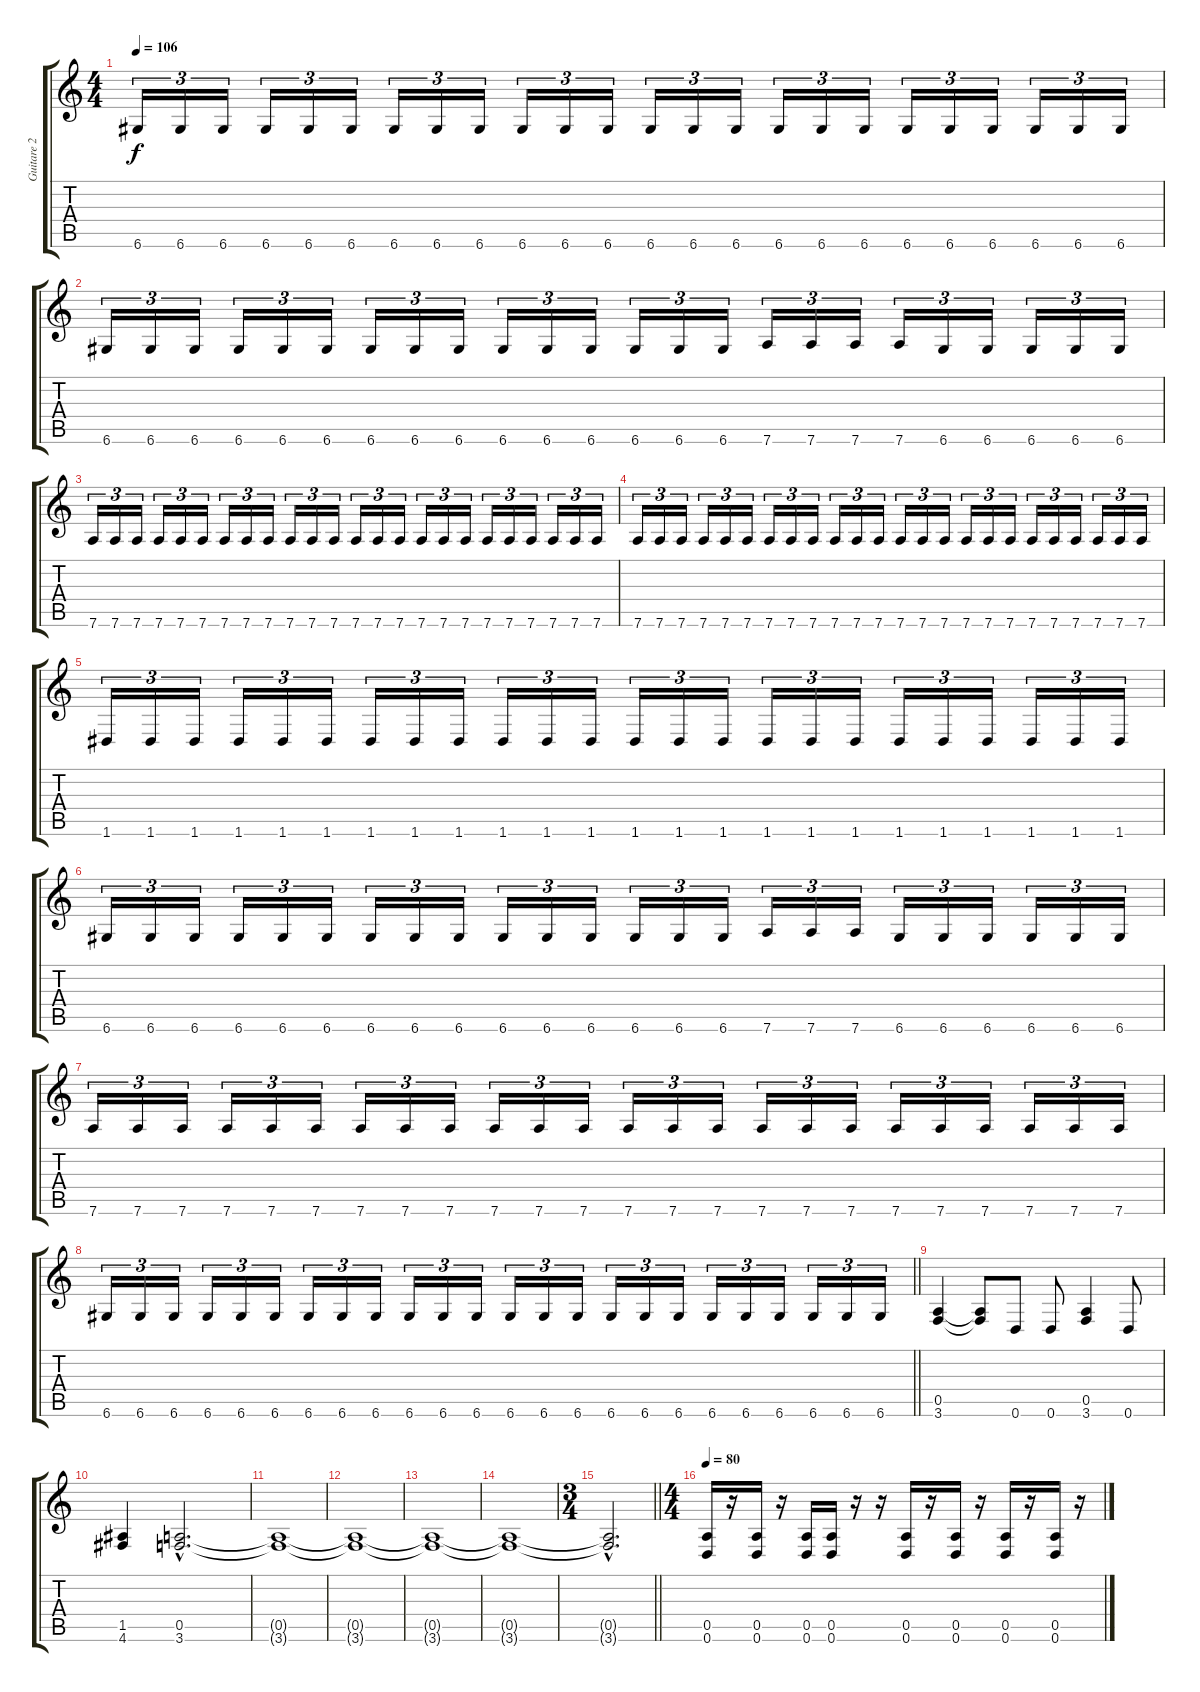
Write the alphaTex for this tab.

\track ("Guitare 2" "Guitare 2") {instrument distortionguitar}
\staff {score tabs}
\tuning (E4 B3 G3 D3 A2 D2) {hide}
\ts (4 4)
\tempo 106
\clef g2
\ks c
6.6.16{tu (3 2) dy f} 6.6.16{tu (3 2)} 6.6.16{tu (3 2)} 6.6.16{tu (3 2)} 6.6.16{tu (3 2)} 6.6.16{tu (3 2)} 6.6.16{tu (3 2)} 6.6.16{tu (3 2)} 6.6.16{tu (3 2)} 6.6.16{tu (3 2)} 6.6.16{tu (3 2)} 6.6.16{tu (3 2)} 6.6.16{tu (3 2)} 6.6.16{tu (3 2)} 6.6.16{tu (3 2)} 6.6.16{tu (3 2)} 6.6.16{tu (3 2)} 6.6.16{tu (3 2)} 6.6.16{tu (3 2)} 6.6.16{tu (3 2)} 6.6.16{tu (3 2)} 6.6.16{tu (3 2)} 6.6.16{tu (3 2)} 6.6.16{tu (3 2)} |
6.6.16{tu (3 2)} 6.6.16{tu (3 2)} 6.6.16{tu (3 2)} 6.6.16{tu (3 2)} 6.6.16{tu (3 2)} 6.6.16{tu (3 2)} 6.6.16{tu (3 2)} 6.6.16{tu (3 2)} 6.6.16{tu (3 2)} 6.6.16{tu (3 2)} 6.6.16{tu (3 2)} 6.6.16{tu (3 2)} 6.6.16{tu (3 2)} 6.6.16{tu (3 2)} 6.6.16{tu (3 2)} 7.6.16{tu (3 2)} 7.6.16{tu (3 2)} 7.6.16{tu (3 2)} 7.6.16{tu (3 2)} 6.6.16{tu (3 2)} 6.6.16{tu (3 2)} 6.6.16{tu (3 2)} 6.6.16{tu (3 2)} 6.6.16{tu (3 2)} |
7.6.16{tu (3 2)} 7.6.16{tu (3 2)} 7.6.16{tu (3 2)} 7.6.16{tu (3 2)} 7.6.16{tu (3 2)} 7.6.16{tu (3 2)} 7.6.16{tu (3 2)} 7.6.16{tu (3 2)} 7.6.16{tu (3 2)} 7.6.16{tu (3 2)} 7.6.16{tu (3 2)} 7.6.16{tu (3 2)} 7.6.16{tu (3 2)} 7.6.16{tu (3 2)} 7.6.16{tu (3 2)} 7.6.16{tu (3 2)} 7.6.16{tu (3 2)} 7.6.16{tu (3 2)} 7.6.16{tu (3 2)} 7.6.16{tu (3 2)} 7.6.16{tu (3 2)} 7.6.16{tu (3 2)} 7.6.16{tu (3 2)} 7.6.16{tu (3 2)} |
7.6.16{tu (3 2)} 7.6.16{tu (3 2)} 7.6.16{tu (3 2)} 7.6.16{tu (3 2)} 7.6.16{tu (3 2)} 7.6.16{tu (3 2)} 7.6.16{tu (3 2)} 7.6.16{tu (3 2)} 7.6.16{tu (3 2)} 7.6.16{tu (3 2)} 7.6.16{tu (3 2)} 7.6.16{tu (3 2)} 7.6.16{tu (3 2)} 7.6.16{tu (3 2)} 7.6.16{tu (3 2)} 7.6.16{tu (3 2)} 7.6.16{tu (3 2)} 7.6.16{tu (3 2)} 7.6.16{tu (3 2)} 7.6.16{tu (3 2)} 7.6.16{tu (3 2)} 7.6.16{tu (3 2)} 7.6.16{tu (3 2)} 7.6.16{tu (3 2)} |
1.6.16{tu (3 2)} 1.6.16{tu (3 2)} 1.6.16{tu (3 2)} 1.6.16{tu (3 2)} 1.6.16{tu (3 2)} 1.6.16{tu (3 2)} 1.6.16{tu (3 2)} 1.6.16{tu (3 2)} 1.6.16{tu (3 2)} 1.6.16{tu (3 2)} 1.6.16{tu (3 2)} 1.6.16{tu (3 2)} 1.6.16{tu (3 2)} 1.6.16{tu (3 2)} 1.6.16{tu (3 2)} 1.6.16{tu (3 2)} 1.6.16{tu (3 2)} 1.6.16{tu (3 2)} 1.6.16{tu (3 2)} 1.6.16{tu (3 2)} 1.6.16{tu (3 2)} 1.6.16{tu (3 2)} 1.6.16{tu (3 2)} 1.6.16{tu (3 2)} |
6.6.16{tu (3 2)} 6.6.16{tu (3 2)} 6.6.16{tu (3 2)} 6.6.16{tu (3 2)} 6.6.16{tu (3 2)} 6.6.16{tu (3 2)} 6.6.16{tu (3 2)} 6.6.16{tu (3 2)} 6.6.16{tu (3 2)} 6.6.16{tu (3 2)} 6.6.16{tu (3 2)} 6.6.16{tu (3 2)} 6.6.16{tu (3 2)} 6.6.16{tu (3 2)} 6.6.16{tu (3 2)} 7.6.16{tu (3 2)} 7.6.16{tu (3 2)} 7.6.16{tu (3 2)} 6.6.16{tu (3 2)} 6.6.16{tu (3 2)} 6.6.16{tu (3 2)} 6.6.16{tu (3 2)} 6.6.16{tu (3 2)} 6.6.16{tu (3 2)} |
7.6.16{tu (3 2)} 7.6.16{tu (3 2)} 7.6.16{tu (3 2)} 7.6.16{tu (3 2)} 7.6.16{tu (3 2)} 7.6.16{tu (3 2)} 7.6.16{tu (3 2)} 7.6.16{tu (3 2)} 7.6.16{tu (3 2)} 7.6.16{tu (3 2)} 7.6.16{tu (3 2)} 7.6.16{tu (3 2)} 7.6.16{tu (3 2)} 7.6.16{tu (3 2)} 7.6.16{tu (3 2)} 7.6.16{tu (3 2)} 7.6.16{tu (3 2)} 7.6.16{tu (3 2)} 7.6.16{tu (3 2)} 7.6.16{tu (3 2)} 7.6.16{tu (3 2)} 7.6.16{tu (3 2)} 7.6.16{tu (3 2)} 7.6.16{tu (3 2)} |
\barLineRight lightlight
6.6.16{tu (3 2)} 6.6.16{tu (3 2)} 6.6.16{tu (3 2)} 6.6.16{tu (3 2)} 6.6.16{tu (3 2)} 6.6.16{tu (3 2)} 6.6.16{tu (3 2)} 6.6.16{tu (3 2)} 6.6.16{tu (3 2)} 6.6.16{tu (3 2)} 6.6.16{tu (3 2)} 6.6.16{tu (3 2)} 6.6.16{tu (3 2)} 6.6.16{tu (3 2)} 6.6.16{tu (3 2)} 6.6.16{tu (3 2)} 6.6.16{tu (3 2)} 6.6.16{tu (3 2)} 6.6.16{tu (3 2)} 6.6.16{tu (3 2)} 6.6.16{tu (3 2)} 6.6.16{tu (3 2)} 6.6.16{tu (3 2)} 6.6.16{tu (3 2)} |
(0.5 3.6).4 (0.5{t} 3.6{t}).8 0.6.8 0.6.8 (0.5 3.6).4 0.6.8 |
(1.5 4.6).4 (0.5{hac} 3.6{hac}).2{d} |
(0.5{t} 3.6{t}).1 |
(0.5{t} 3.6{t}).1 |
(0.5{t} 3.6{t}).1 |
(0.5{t} 3.6{t}).1 |
\ts (3 4)
\barLineRight lightlight
(0.5{hac t} 3.6{hac t}).2{d} |
\ts (4 4)
\tempo 80
(0.5 0.6).16 r.16 (0.5 0.6).16 r.16 (0.5 0.6).16 (0.5 0.6).16 r.16 r.16 (0.5 0.6).16 r.16 (0.5 0.6).16 r.16 (0.5 0.6).16 r.16 (0.5 0.6).16 r.16
